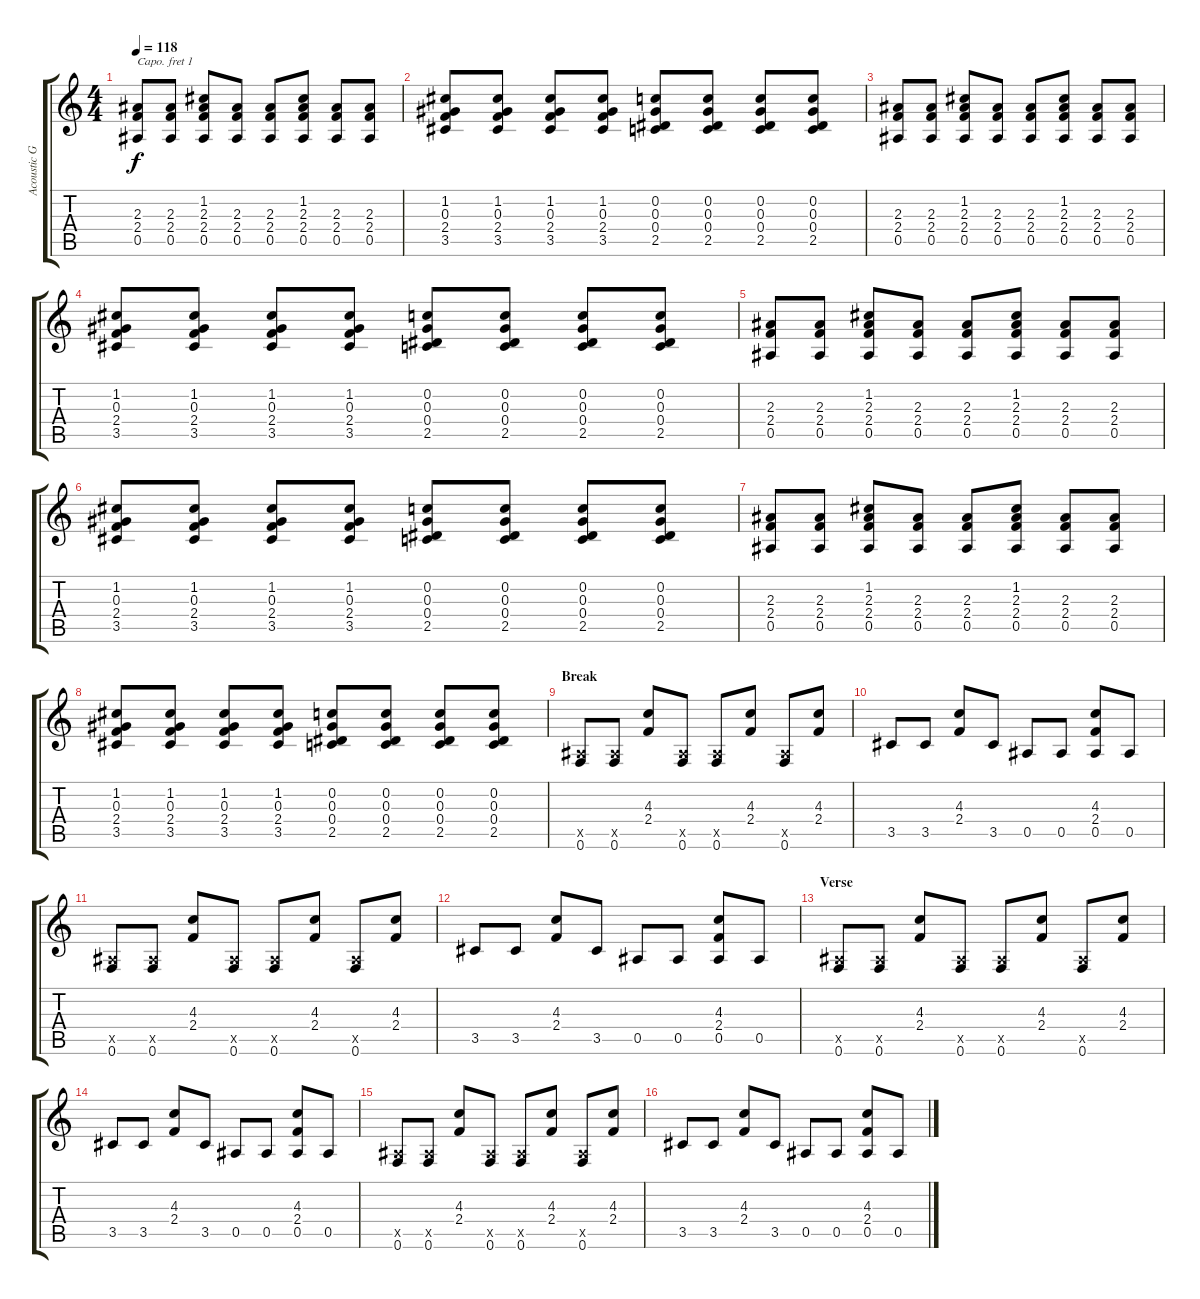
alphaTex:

\track ("Acoustic Guitar" "Acoustic G") {instrument acousticguitarsteel}
\staff {score tabs}
\capo 1
\tuning (E4 B3 G3 D3 A2 E2) {hide}
\ts (4 4)
\tempo 118
\clef g2
\ks c
(2.3 2.4 0.5).8{dy f} (2.3 2.4 0.5).8 (1.2 2.3 2.4 0.5).8 (2.3 2.4 0.5).8 (2.3 2.4 0.5).8 (1.2 2.3 2.4 0.5).8 (2.3 2.4 0.5).8 (2.3 2.4 0.5).8 |
(1.2 0.3 2.4 3.5).8 (1.2 0.3 2.4 3.5).8 (1.2 0.3 2.4 3.5).8 (1.2 0.3 2.4 3.5).8 (0.2 0.3 0.4 2.5).8 (0.2 0.3 0.4 2.5).8 (0.2 0.3 0.4 2.5).8 (0.2 0.3 0.4 2.5).8 |
(2.3 2.4 0.5).8 (2.3 2.4 0.5).8 (1.2 2.3 2.4 0.5).8 (2.3 2.4 0.5).8 (2.3 2.4 0.5).8 (1.2 2.3 2.4 0.5).8 (2.3 2.4 0.5).8 (2.3 2.4 0.5).8 |
(1.2 0.3 2.4 3.5).8 (1.2 0.3 2.4 3.5).8 (1.2 0.3 2.4 3.5).8 (1.2 0.3 2.4 3.5).8 (0.2 0.3 0.4 2.5).8 (0.2 0.3 0.4 2.5).8 (0.2 0.3 0.4 2.5).8 (0.2 0.3 0.4 2.5).8 |
(2.3 2.4 0.5).8 (2.3 2.4 0.5).8 (1.2 2.3 2.4 0.5).8 (2.3 2.4 0.5).8 (2.3 2.4 0.5).8 (1.2 2.3 2.4 0.5).8 (2.3 2.4 0.5).8 (2.3 2.4 0.5).8 |
(1.2 0.3 2.4 3.5).8 (1.2 0.3 2.4 3.5).8 (1.2 0.3 2.4 3.5).8 (1.2 0.3 2.4 3.5).8 (0.2 0.3 0.4 2.5).8 (0.2 0.3 0.4 2.5).8 (0.2 0.3 0.4 2.5).8 (0.2 0.3 0.4 2.5).8 |
(2.3 2.4 0.5).8 (2.3 2.4 0.5).8 (1.2 2.3 2.4 0.5).8 (2.3 2.4 0.5).8 (2.3 2.4 0.5).8 (1.2 2.3 2.4 0.5).8 (2.3 2.4 0.5).8 (2.3 2.4 0.5).8 |
(1.2 0.3 2.4 3.5).8 (1.2 0.3 2.4 3.5).8 (1.2 0.3 2.4 3.5).8 (1.2 0.3 2.4 3.5).8 (0.2 0.3 0.4 2.5).8 (0.2 0.3 0.4 2.5).8 (0.2 0.3 0.4 2.5).8 (0.2 0.3 0.4 2.5).8 |
\section ("" "Break")
(0.5{x} 0.6).8 (0.5{x} 0.6).8 (4.3 2.4).8 (0.5{x} 0.6).8 (0.5{x} 0.6).8 (4.3 2.4).8 (0.5{x} 0.6).8 (4.3 2.4).8 |
3.5.8 3.5.8 (4.3 2.4).8 3.5.8 0.5.8 0.5.8 (4.3 2.4 0.5).8 0.5.8 |
(0.5{x} 0.6).8 (0.5{x} 0.6).8 (4.3 2.4).8 (0.5{x} 0.6).8 (0.5{x} 0.6).8 (4.3 2.4).8 (0.5{x} 0.6).8 (4.3 2.4).8 |
3.5.8 3.5.8 (4.3 2.4).8 3.5.8 0.5.8 0.5.8 (4.3 2.4 0.5).8 0.5.8 |
\section ("" "Verse")
(0.5{x} 0.6).8 (0.5{x} 0.6).8 (4.3 2.4).8 (0.5{x} 0.6).8 (0.5{x} 0.6).8 (4.3 2.4).8 (0.5{x} 0.6).8 (4.3 2.4).8 |
3.5.8 3.5.8 (4.3 2.4).8 3.5.8 0.5.8 0.5.8 (4.3 2.4 0.5).8 0.5.8 |
(0.5{x} 0.6).8 (0.5{x} 0.6).8 (4.3 2.4).8 (0.5{x} 0.6).8 (0.5{x} 0.6).8 (4.3 2.4).8 (0.5{x} 0.6).8 (4.3 2.4).8 |
3.5.8 3.5.8 (4.3 2.4).8 3.5.8 0.5.8 0.5.8 (4.3 2.4 0.5).8 0.5.8
